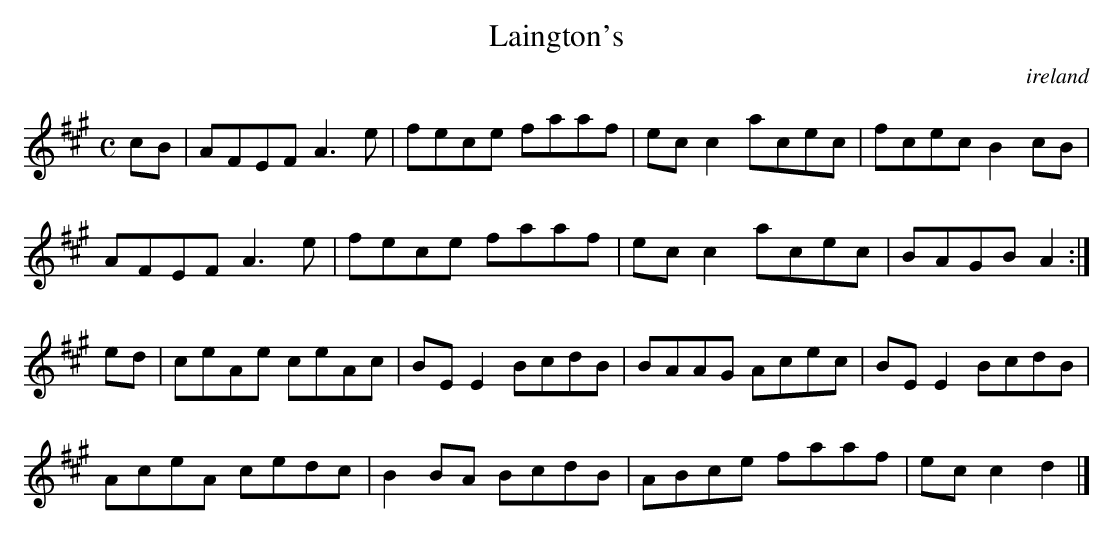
X:1
T:Laington's
O:ireland
M:C
L:1/8
K:A Major
cB|AFEF A3e|fece faaf|ecc2 acec|fcec B2cB|!
AFEF A3e|fece faaf|ecc2 acec|BAGB A2:|!
ed|ceAe ceAc|BEE2 BcdB|BAAG Acec|BEE2 BcdB|!
AceA cedc|B2BA BcdB|ABce faaf|ecc2 d2|]!
